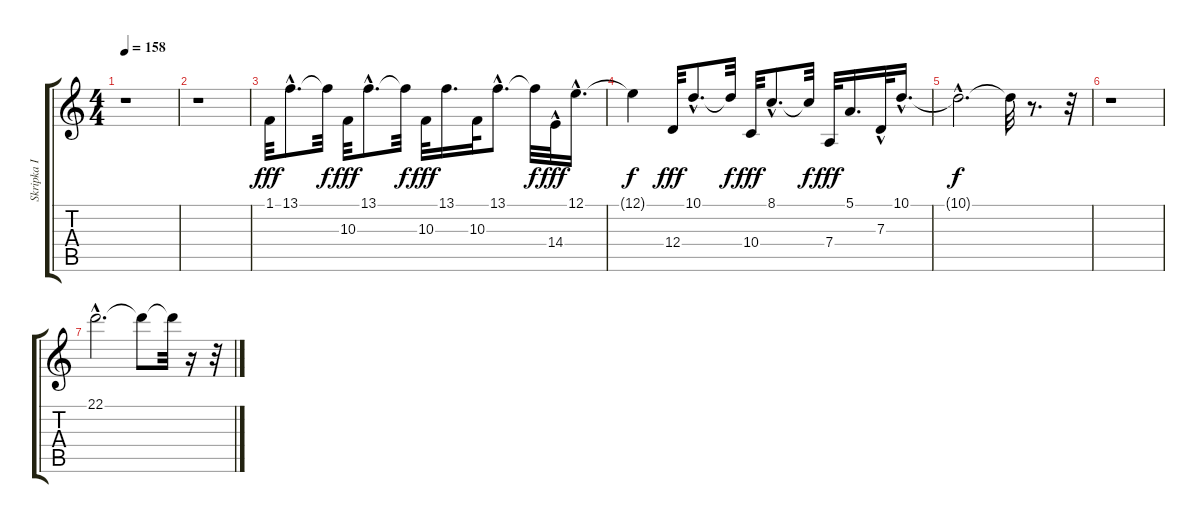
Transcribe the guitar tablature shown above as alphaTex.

\track ("Skripka I" "Skripka I") {instrument stringensemble1}
\staff {score tabs}
\tuning (E4 B3 G3 D3 A2 E2) {hide}
\ts (4 4)
\tempo 158
\clef g2
\ks c
r.1{dy ff} |
r.1 |
1.1.32{dy fff} 13.1{hac}.8{d} 13.1{t}.32{dy f} 10.3.32{dy fff} 13.1{hac}.8{d} 13.1{t}.32{dy f} 10.3.32{dy fff} 13.1.16{d} 10.3.32 13.1{hac}.8{d} 13.1{t}.32{dy f} 14.4{hac}.32{dy fff} 12.1{hac}.16{d} |
12.1{t}.4{dy f} 12.4.32{dy fff} 10.1{hac}.8{d} 10.1{t}.32{dy f} 10.4.32{dy fff} 8.1{hac}.8{d} 8.1{t}.32{dy f} 7.4.32{dy fff} 5.1.16{d} 7.3{hac}.32 10.1{hac}.16{d} |
10.1{hac t}.2{d dy f} 10.1{t}.32 r.8{d} r.32 |
r.1 |
22.1{hac}.2{d} 22.1{t}.8 22.1{t}.32 r.16 r.32
